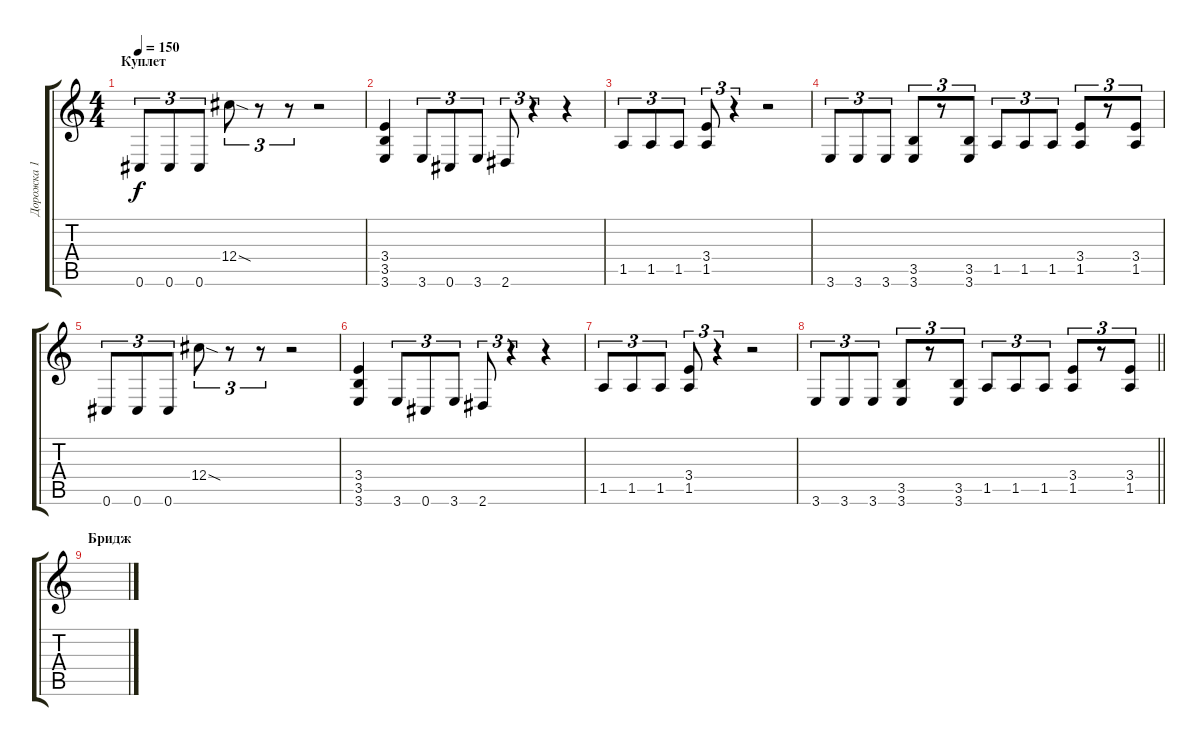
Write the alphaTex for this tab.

\track ("Дорожка 1" "Дорожка 1") {instrument overdrivenguitar}
\staff {score tabs}
\tuning (Eb4 Bb3 Gb3 Db3 Ab2 Db2) {hide}
\ts (4 4)
\section ("" "Куплет")
\tempo 150
\clef g2
\ks c
0.6.8{tu (3 2) dy f} 0.6.8{tu (3 2)} 0.6.8{tu (3 2)} 12.4{sod}.8{tu (3 2)} r.8{tu (3 2)} r.8{tu (3 2)} r.2 |
(3.4 3.5 3.6).4 3.6.8{tu (3 2)} 0.6.8{tu (3 2)} 3.6.8{tu (3 2)} 2.6.8{tu (3 2)} r.4{tu (3 2)} r.4 |
1.5.8{tu (3 2)} 1.5.8{tu (3 2)} 1.5.8{tu (3 2)} (3.4 1.5).8{tu (3 2)} r.4{tu (3 2)} r.2 |
3.6.8{tu (3 2)} 3.6.8{tu (3 2)} 3.6.8{tu (3 2)} (3.5 3.6).8{tu (3 2)} r.8{tu (3 2)} (3.5 3.6).8{tu (3 2)} 1.5.8{tu (3 2)} 1.5.8{tu (3 2)} 1.5.8{tu (3 2)} (3.4 1.5).8{tu (3 2)} r.8{tu (3 2)} (3.4 1.5).8{tu (3 2)} |
0.6.8{tu (3 2)} 0.6.8{tu (3 2)} 0.6.8{tu (3 2)} 12.4{sod}.8{tu (3 2)} r.8{tu (3 2)} r.8{tu (3 2)} r.2 |
(3.4 3.5 3.6).4 3.6.8{tu (3 2)} 0.6.8{tu (3 2)} 3.6.8{tu (3 2)} 2.6.8{tu (3 2)} r.4{tu (3 2)} r.4 |
1.5.8{tu (3 2)} 1.5.8{tu (3 2)} 1.5.8{tu (3 2)} (3.4 1.5).8{tu (3 2)} r.4{tu (3 2)} r.2 |
\barLineRight lightlight
3.6.8{tu (3 2)} 3.6.8{tu (3 2)} 3.6.8{tu (3 2)} (3.5 3.6).8{tu (3 2)} r.8{tu (3 2)} (3.5 3.6).8{tu (3 2)} 1.5.8{tu (3 2)} 1.5.8{tu (3 2)} 1.5.8{tu (3 2)} (3.4 1.5).8{tu (3 2)} r.8{tu (3 2)} (3.4 1.5).8{tu (3 2)} |
\section ("" "Бридж")
